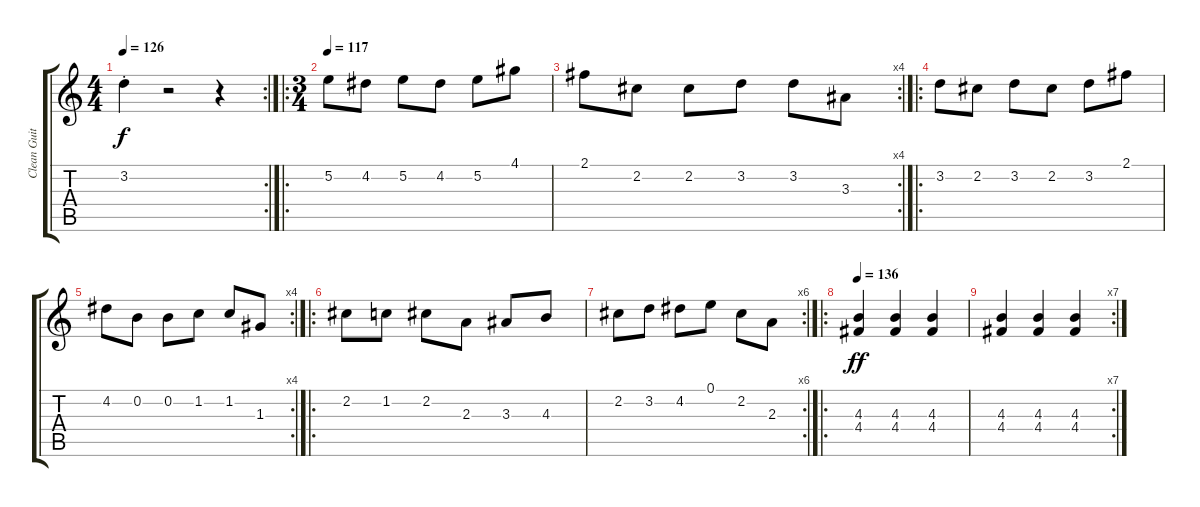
\track ("Clean Guitar" "Clean Guit") {instrument electricguitarjazz}
\staff {score tabs}
\tuning (E4 B3 G3 D3 A2 E2) {hide}
\rc 2
\ts (4 4)
\tempo 126
\clef g2
\ks c
3.2{st}.4{dy f} r.2 r.4 |
\ro
\ts (3 4)
\tempo 117
5.2.8 4.2.8 5.2.8 4.2.8 5.2.8 4.1.8 |
\rc 4
2.1.8 2.2.8 2.2.8 3.2.8 3.2.8 3.3.8 |
\ro
3.2.8 2.2.8 3.2.8 2.2.8 3.2.8 2.1.8 |
\rc 4
4.2.8 0.2.8 0.2.8 1.2.8 1.2.8 1.3.8 |
\ro
2.2.8 1.2.8 2.2.8 2.3.8 3.3.8 4.3.8 |
\rc 6
2.2.8 3.2.8 4.2.8 0.1.8 2.2.8 2.3.8 |
\ro
\tempo 136
(4.3 4.4).4{dy ff} (4.3 4.4).4 (4.3 4.4).4 |
\rc 7
(4.3 4.4).4 (4.3 4.4).4 (4.3 4.4).4
